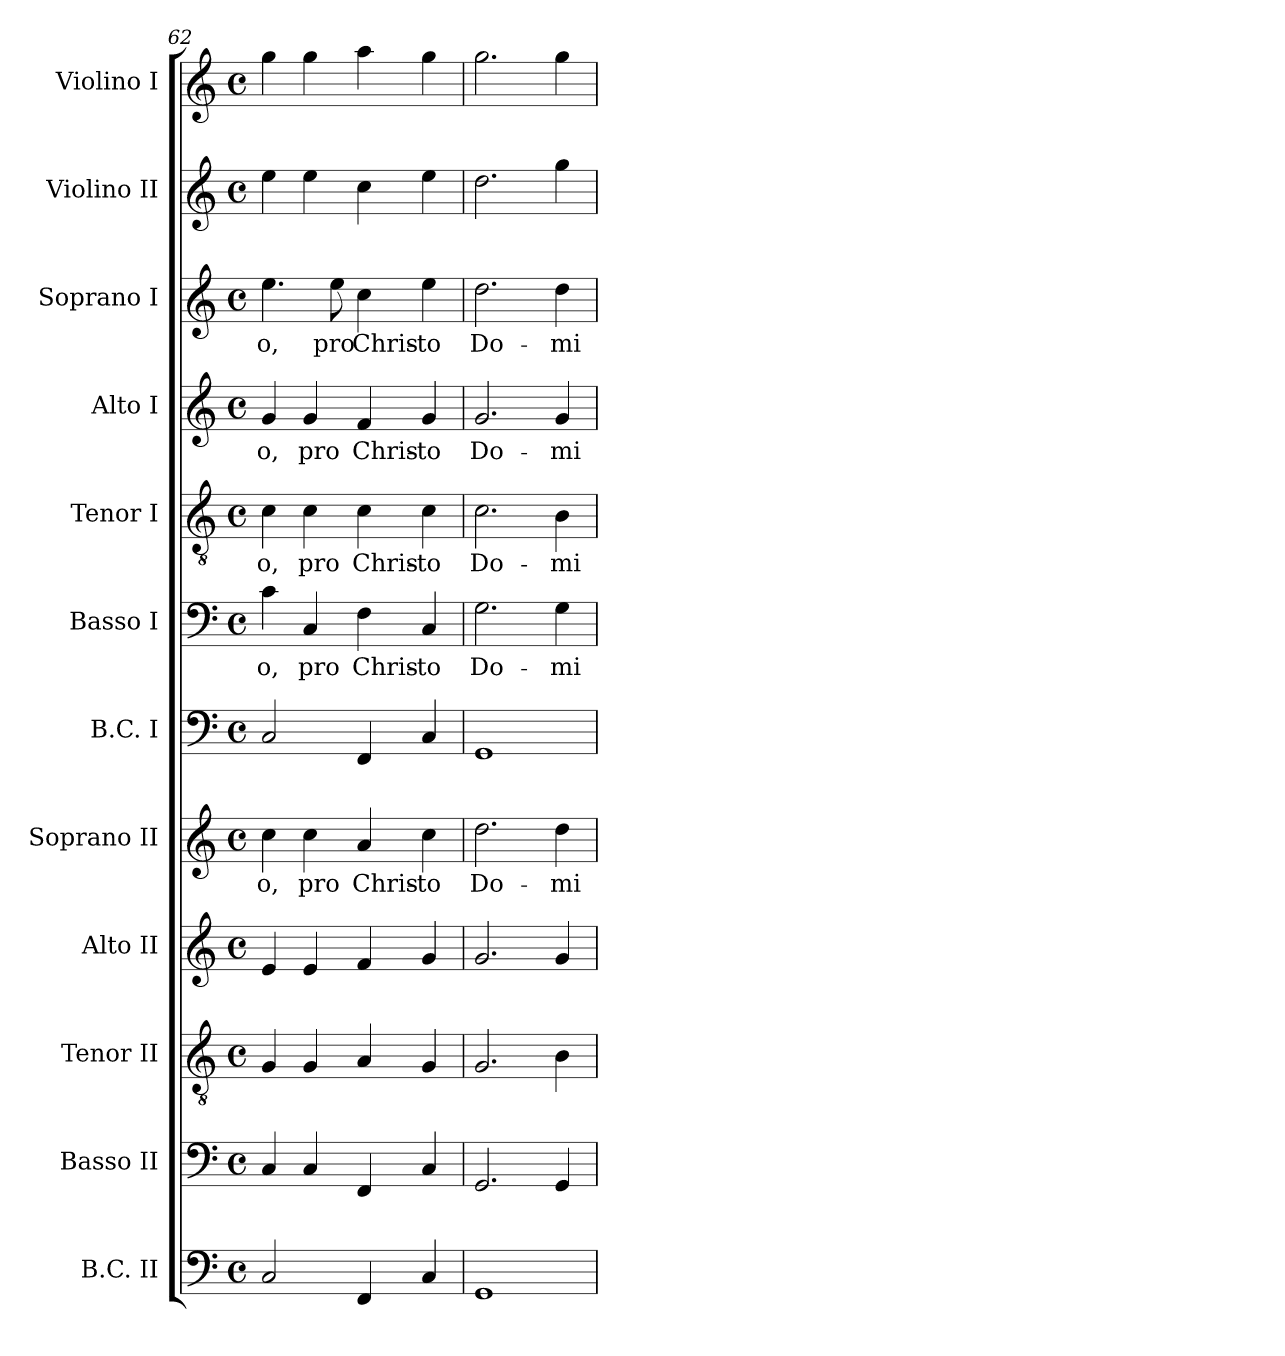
**kern	**kern	**kern	**kern	**kern	**text	**kern	**kern	**text	**kern	**text	**kern	**text	**kern	**text	**kern	**kern
*part12	*part11	*part10	*part9	*part8	*part8	*part7	*part6	*part6	*part5	*part5	*part4	*part4	*part3	*part3	*part2	*part1
*staff12	*staff11	*staff10	*staff9	*staff8	*staff8	*staff7	*staff6	*staff6	*staff5	*staff5	*staff4	*staff4	*staff3	*staff3	*staff2	*staff1
*I"B.C. II	*I"Basso II	*I"Tenor II	*I"Alto II	*I"Soprano II	*	*I"B.C. I	*I"Basso I	*	*I"Tenor I	*	*I"Alto I	*	*I"Soprano I	*	*I"Violino II	*I"Violino I
*I'BC2	*I'B 2	*I'T 2	*I'A 2	*I'S 2	*	*I'BC1	*I'B 1	*	*I'T 1	*	*I'A 1	*	*I'S 1	*	*I'Vln. II	*I'Vln. I
*clefF4	*clefF4	*clefGv2	*clefG2	*clefG2	*	*clefF4	*clefF4	*	*clefGv2	*	*clefG2	*	*clefG2	*	*clefG2	*clefG2
*k[]	*k[]	*k[]	*k[]	*k[]	*	*k[]	*k[]	*	*k[]	*	*k[]	*	*k[]	*	*k[]	*k[]
*C:	*C:	*C:	*C:	*C:	*	*C:	*C:	*	*C:	*	*C:	*	*C:	*	*C:	*C:
*M4/4	*M4/4	*M4/4	*M4/4	*M4/4	*	*M4/4	*M4/4	*	*M4/4	*	*M4/4	*	*M4/4	*	*M4/4	*M4/4
*met(c)	*met(c)	*met(c)	*met(c)	*met(c)	*	*met(c)	*met(c)	*	*met(c)	*	*met(c)	*	*met(c)	*	*met(c)	*met(c)
=62	=62	=62	=62	=62	=62	=62	=62	=62	=62	=62	=62	=62	=62	=62	=62	=62
!	!	!	!	!	!LO:LY:b	!	!	!	!	!	!	!	!	!	!	!
!	!	!	!	!	!	!	!	!LO:LY:b	!	!	!	!	!	!	!	!
!	!	!	!	!	!	!	!	!	!	!LO:LY:b	!	!	!	!	!	!
!	!	!	!	!	!	!	!	!	!	!	!	!LO:LY:b	!	!	!	!
!	!	!	!	!	!	!	!	!	!	!	!	!	!	!LO:LY:b	!	!
2C/	4C/	4G/	4e/	4cc\	-o,	2C/	4c\	-o,	4c\	-o,	4g/	-o,	4.ee\	-o,	4ee\	4gg\
!	!	!	!	!	!LO:LY:b	!	!	!	!	!	!	!	!	!	!	!
!	!	!	!	!	!	!	!	!LO:LY:b	!	!	!	!	!	!	!	!
!	!	!	!	!	!	!	!	!	!	!LO:LY:b	!	!	!	!	!	!
!	!	!	!	!	!	!	!	!	!	!	!	!LO:LY:b	!	!	!	!
.	4C/	4G/	4e/	4cc\	pro	.	4C/	pro	4c\	pro	4g/	pro	.	.	4ee\	4gg\
!	!	!	!	!	!	!	!	!	!	!	!	!	!	!LO:LY:b	!	!
.	.	.	.	.	.	.	.	.	.	.	.	.	8ee\	pro	.	.
!	!	!	!	!	!LO:LY:b	!	!	!	!	!	!	!	!	!	!	!
!	!	!	!	!	!	!	!	!LO:LY:b	!	!	!	!	!	!	!	!
!	!	!	!	!	!	!	!	!	!	!LO:LY:b	!	!	!	!	!	!
!	!	!	!	!	!	!	!	!	!	!	!	!LO:LY:b	!	!	!	!
!	!	!	!	!	!	!	!	!	!	!	!	!	!	!LO:LY:b	!	!
4FF/	4FF/	4A/	4f/	4a/	Chris-	4FF/	4F\	Chris-	4c\	Chris-	4f/	Chris-	4cc\	Chris-	4cc\	4aa\
!	!	!	!	!	!LO:LY:b	!	!	!	!	!	!	!	!	!	!	!
!	!	!	!	!	!	!	!	!LO:LY:b	!	!	!	!	!	!	!	!
!	!	!	!	!	!	!	!	!	!	!LO:LY:b	!	!	!	!	!	!
!	!	!	!	!	!	!	!	!	!	!	!	!LO:LY:b	!	!	!	!
!	!	!	!	!	!	!	!	!	!	!	!	!	!	!LO:LY:b	!	!
4C/	4C/	4G/	4g/	4cc\	-to	4C/	4C/	-to	4c\	-to	4g/	-to	4ee\	-to	4ee\	4gg\
=63	=63	=63	=63	=63	=63	=63	=63	=63	=63	=63	=63	=63	=63	=63	=63	=63
!	!	!	!	!	!LO:LY:b	!	!	!	!	!	!	!	!	!	!	!
!	!	!	!	!	!	!	!	!LO:LY:b	!	!	!	!	!	!	!	!
!	!	!	!	!	!	!	!	!	!	!LO:LY:b	!	!	!	!	!	!
!	!	!	!	!	!	!	!	!	!	!	!	!LO:LY:b	!	!	!	!
!	!	!	!	!	!	!	!	!	!	!	!	!	!	!LO:LY:b	!	!
1GG	2.GG/	2.G/	2.g/	2.dd\	Do-	1GG	2.G\	Do-	2.c\	Do-	2.g/	Do-	2.dd\	Do-	2.dd\	2.gg\
!	!	!	!	!	!LO:LY:b	!	!	!	!	!	!	!	!	!	!	!
!	!	!	!	!	!	!	!	!LO:LY:b	!	!	!	!	!	!	!	!
!	!	!	!	!	!	!	!	!	!	!LO:LY:b	!	!	!	!	!	!
!	!	!	!	!	!	!	!	!	!	!	!	!LO:LY:b	!	!	!	!
!	!	!	!	!	!	!	!	!	!	!	!	!	!	!LO:LY:b	!	!
.	4GG/	4B\	4g/	4dd\	-mi-	.	4G\	-mi-	4B\	-mi-	4g/	-mi-	4dd\	-mi-	4gg\	4gg\
=	=	=	=	=	=	=	=	=	=	=	=	=	=	=	=	=
*-	*-	*-	*-	*-	*-	*-	*-	*-	*-	*-	*-	*-	*-	*-	*-	*-
